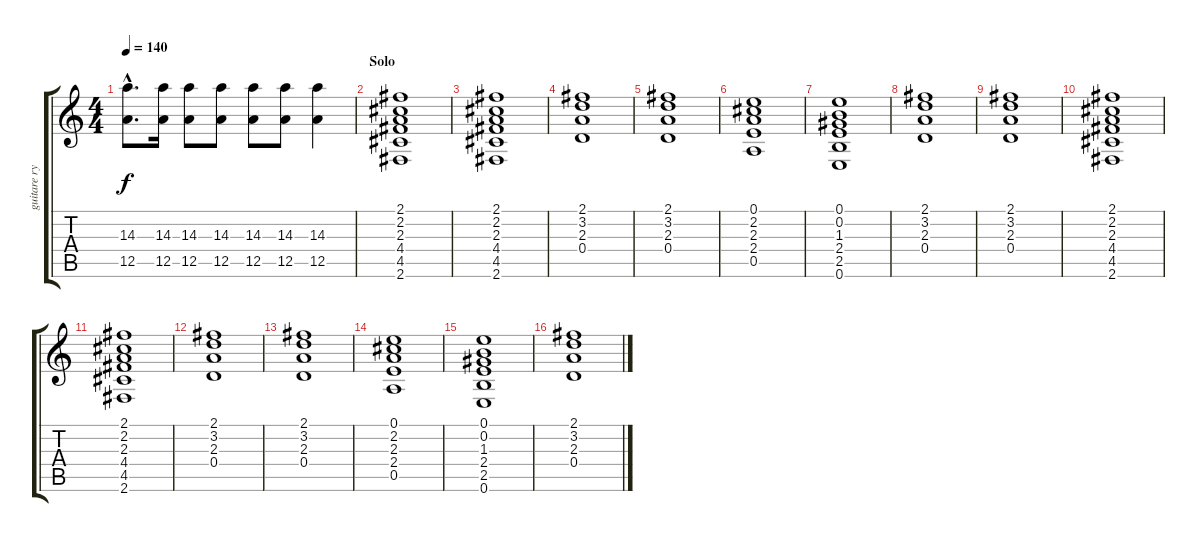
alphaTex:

\track ("guitare rythmique" "guitare ry") {instrument acousticguitarsteel}
\staff {score tabs}
\tuning (E4 B3 G3 D3 A2 E2) {hide}
\ts (4 4)
\tempo 140
\clef g2
\ks c
(14.3{hac} 12.5{hac}).8{d dy f} (14.3 12.5).16 (14.3 12.5).8 (14.3 12.5).8 (14.3 12.5).8 (14.3 12.5).8 (14.3 12.5).4 |
\section ("" "Solo")
(2.1 2.2 2.3 4.4 4.5 2.6).1 |
(2.1 2.2 2.3 4.4 4.5 2.6).1 |
(2.1 3.2 2.3 0.4).1 |
(2.1 3.2 2.3 0.4).1 |
(0.1 2.2 2.3 2.4 0.5).1 |
(0.1 0.2 1.3 2.4 2.5 0.6).1 |
(2.1 3.2 2.3 0.4).1 |
(2.1 3.2 2.3 0.4).1 |
(2.1 2.2 2.3 4.4 4.5 2.6).1 |
(2.1 2.2 2.3 4.4 4.5 2.6).1 |
(2.1 3.2 2.3 0.4).1 |
(2.1 3.2 2.3 0.4).1 |
(0.1 2.2 2.3 2.4 0.5).1 |
(0.1 0.2 1.3 2.4 2.5 0.6).1 |
(2.1 3.2 2.3 0.4).1
